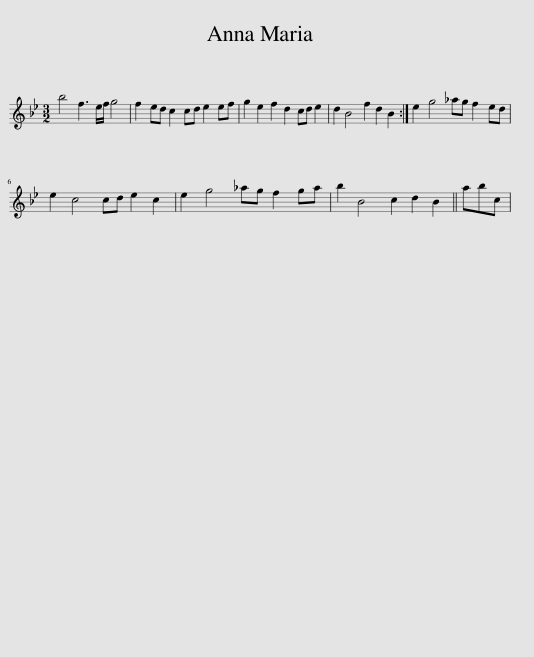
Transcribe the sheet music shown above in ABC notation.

X:1
L:1/8
M:3/2
I:linebreak $
K:Bb
V:1 treble
V:1
 b4 f3 e/f/ g4 | f2 ed c2 cd e2 ef | g2 e2 f2 d2 cd e2 | d2 B4 f2 d2 B2 :| e2 g4 _ag f2 ed |$ %5
 e2 c4 cd e2 c2 | e2 g4 _ag f2 ga | b2 B4 c2 d2 B2 || abc | %9
